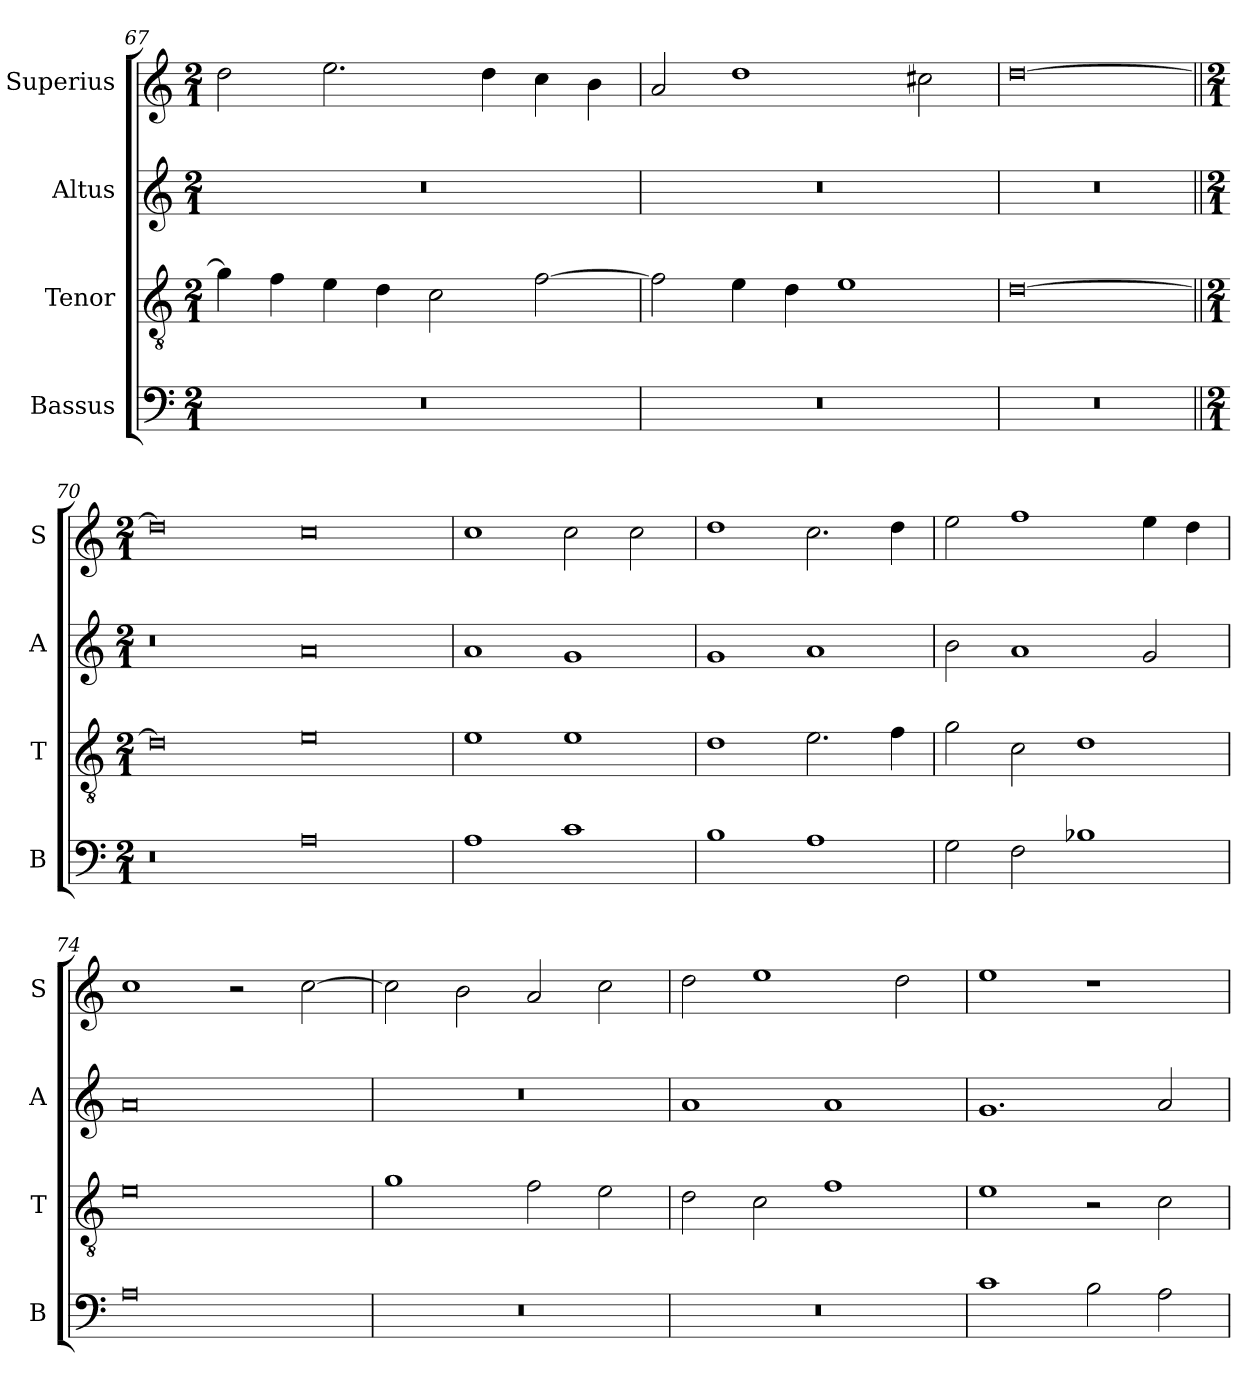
**kern	**kern	**kern	**kern
*part4	*part3	*part2	*part1
*staff4	*staff3	*staff2	*staff1
*I"Bassus	*I"Tenor	*I"Altus	*I"Superius
*I'B	*I'T	*I'A	*I'S
*clefF4	*clefGv2	*clefG2	*clefG2
*k[]	*k[]	*k[]	*k[]
*C:	*C:	*C:	*C:
*M2/1	*M2/1	*M2/1	*M2/1
=67	=67	=67	=67
0r	4g]	0r	2dd
.	4f	.	.
.	4e	.	2.ee
.	4d	.	.
.	2c	.	.
.	.	.	4dd
.	[2f	.	4cc
.	.	.	4b
=68	=68	=68	=68
0r	2f]	0r	2a
.	4e	.	1dd
.	4d	.	.
.	1e	.	.
.	.	.	2cc#X
=69	=69	=69	=69
0r	[0d	0r	[0dd
=70||	=70||	=70||	=70||
*M2/1	*M2/1	*M2/1	*M2/1
0r	0d]	0r	0dd]
0A	0e	0a	0cc
=71	=71	=71	=71
1A	1e	1a	1cc
1c	1e	1g	2cc
.	.	.	2cc
=72	=72	=72	=72
1B	1d	1g	1dd
1A	2.e	1a	2.cc
.	4f	.	4dd
=73	=73	=73	=73
2G	2g	2b	2ee
2F	2c	1a	1ff
1B-X	1d	.	.
.	.	2g	4ee
.	.	.	4dd
=74	=74	=74	=74
0A	0e	0a	1cc
.	.	.	2r
.	.	.	[2cc
=75	=75	=75	=75
0r	1g	0r	2cc]
.	.	.	2b
.	2f	.	2a
.	2e	.	2cc
=76	=76	=76	=76
0r	2d	1a	2dd
.	2c	.	1ee
.	1f	1a	.
.	.	.	2dd
=77	=77	=77	=77
1c	1e	1.g	1ee
2B	2r	.	1r
2A	2c	2a	.
=	=	=	=
*-	*-	*-	*-
